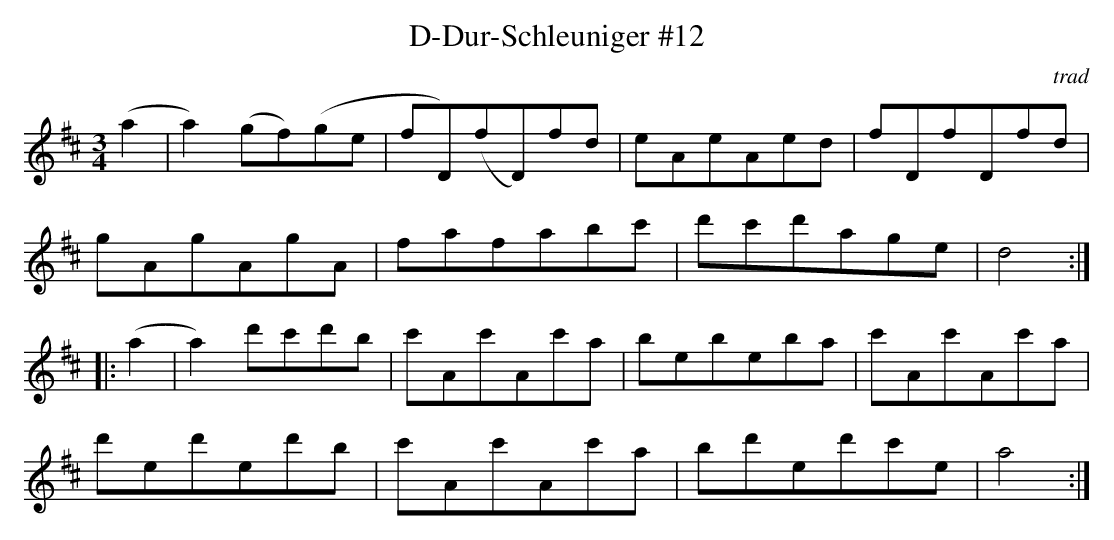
X:1
T:D-Dur-Schleuniger #12
M:3/4
L:1/8
C:trad
K:D
(a2|a2)(gf)(ge|fD)(fD)fd|eAeAed|fDfDfd|
gAgAgA|fafabc'|d'c'd'age|d4  :|
|:(a2|a2)d'c'd'b|c'Ac'Ac'a|bebeba|c'Ac'Ac'a|
d'ed'ed'b|c'Ac'Ac'a|bd'ed'c'e|a4   :|
